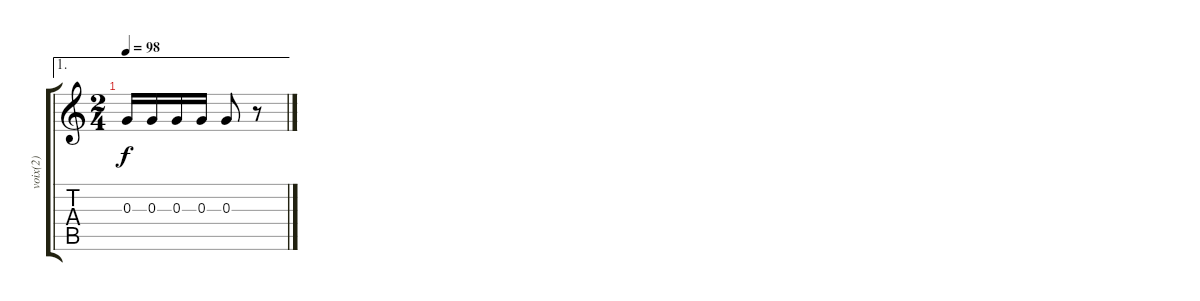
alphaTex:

\track ("voix(2)" "voix(2)") {instrument acousticguitarnylon}
\staff {score tabs}
\tuning (E4 B3 G3 D3 A2 E2) {hide}
\ae 1
\ts (2 4)
\tempo 98
\clef g2
\ks c
0.3.16{dy f} 0.3.16 0.3.16 0.3.16 0.3.8 r.8
